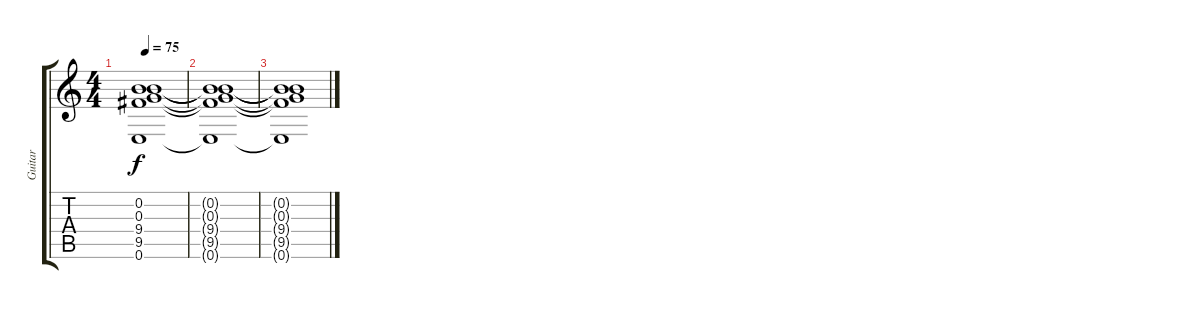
\track ("Guitar" "Guitar") {instrument overdrivenguitar}
\staff {score tabs}
\tuning (E4 B3 G3 D3 A2 E2) {hide}
\ts (4 4)
\tempo 75
\clef g2
\ks c
(0.2 0.3 9.4 9.5 0.6).1{dy f} |
(0.2{t} 0.3{t} 9.4{t} 9.5{t} 0.6{t}).1 |
(0.2{t} 0.3{t} 9.4{t} 9.5{t} 0.6{t}).1
